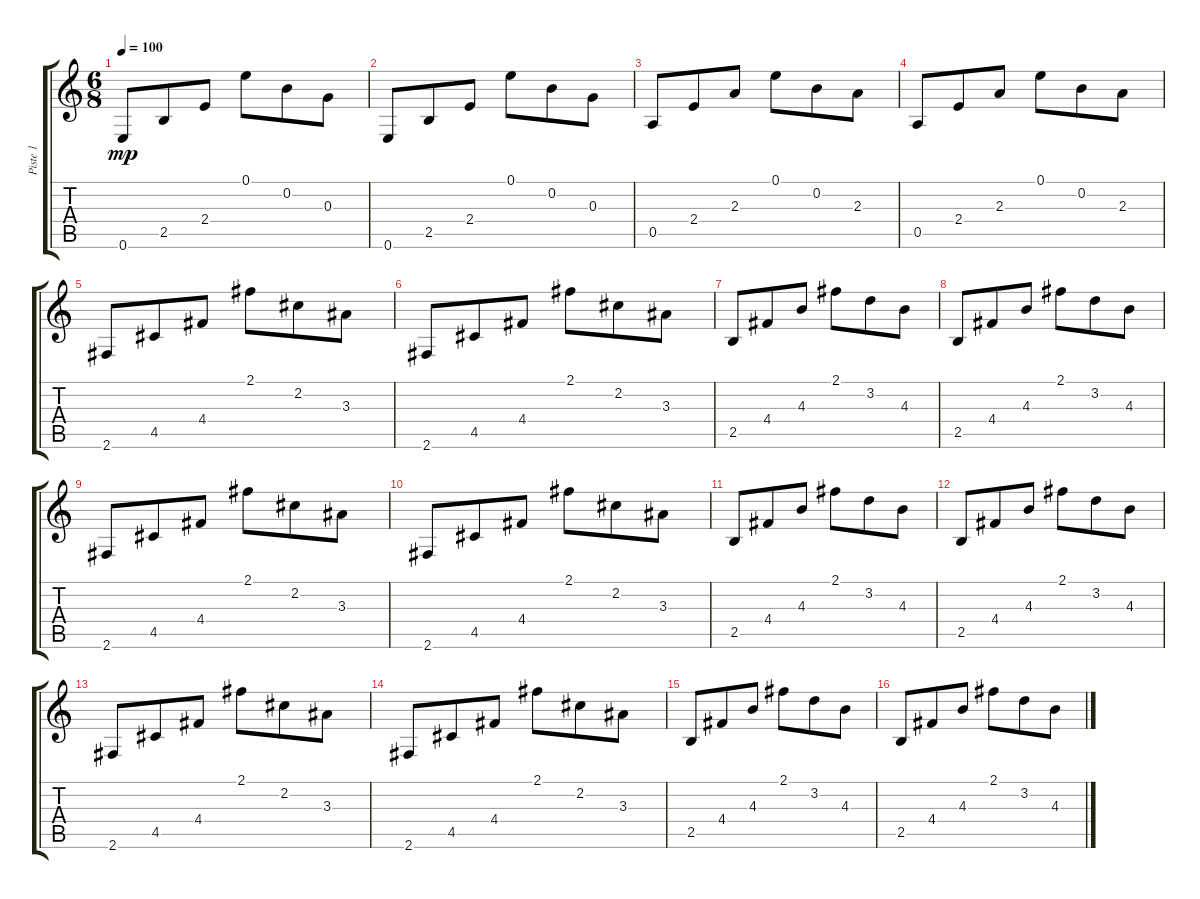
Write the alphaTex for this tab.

\track ("Piste 1" "Piste 1") {instrument acousticguitarnylon}
\staff {score tabs}
\tuning (E4 B3 G3 D3 A2 E2) {hide}
\ts (6 8)
\tempo 100
\clef g2
\ks c
0.6.8{dy mp} 2.5.8 2.4.8 0.1.8 0.2.8 0.3.8 |
0.6.8 2.5.8 2.4.8 0.1.8 0.2.8 0.3.8 |
0.5.8 2.4.8 2.3.8 0.1.8 0.2.8 2.3.8 |
0.5.8 2.4.8 2.3.8 0.1.8 0.2.8 2.3.8 |
2.6.8 4.5.8 4.4.8 2.1.8 2.2.8 3.3.8 |
2.6.8 4.5.8 4.4.8 2.1.8 2.2.8 3.3.8 |
2.5.8 4.4.8 4.3.8 2.1.8 3.2.8 4.3.8 |
2.5.8 4.4.8 4.3.8 2.1.8 3.2.8 4.3.8 |
2.6.8 4.5.8 4.4.8 2.1.8 2.2.8 3.3.8 |
2.6.8 4.5.8 4.4.8 2.1.8 2.2.8 3.3.8 |
2.5.8 4.4.8 4.3.8 2.1.8 3.2.8 4.3.8 |
2.5.8 4.4.8 4.3.8 2.1.8 3.2.8 4.3.8 |
2.6.8 4.5.8 4.4.8 2.1.8 2.2.8 3.3.8 |
2.6.8 4.5.8 4.4.8 2.1.8 2.2.8 3.3.8 |
2.5.8 4.4.8 4.3.8 2.1.8 3.2.8 4.3.8 |
2.5.8 4.4.8 4.3.8 2.1.8 3.2.8 4.3.8
